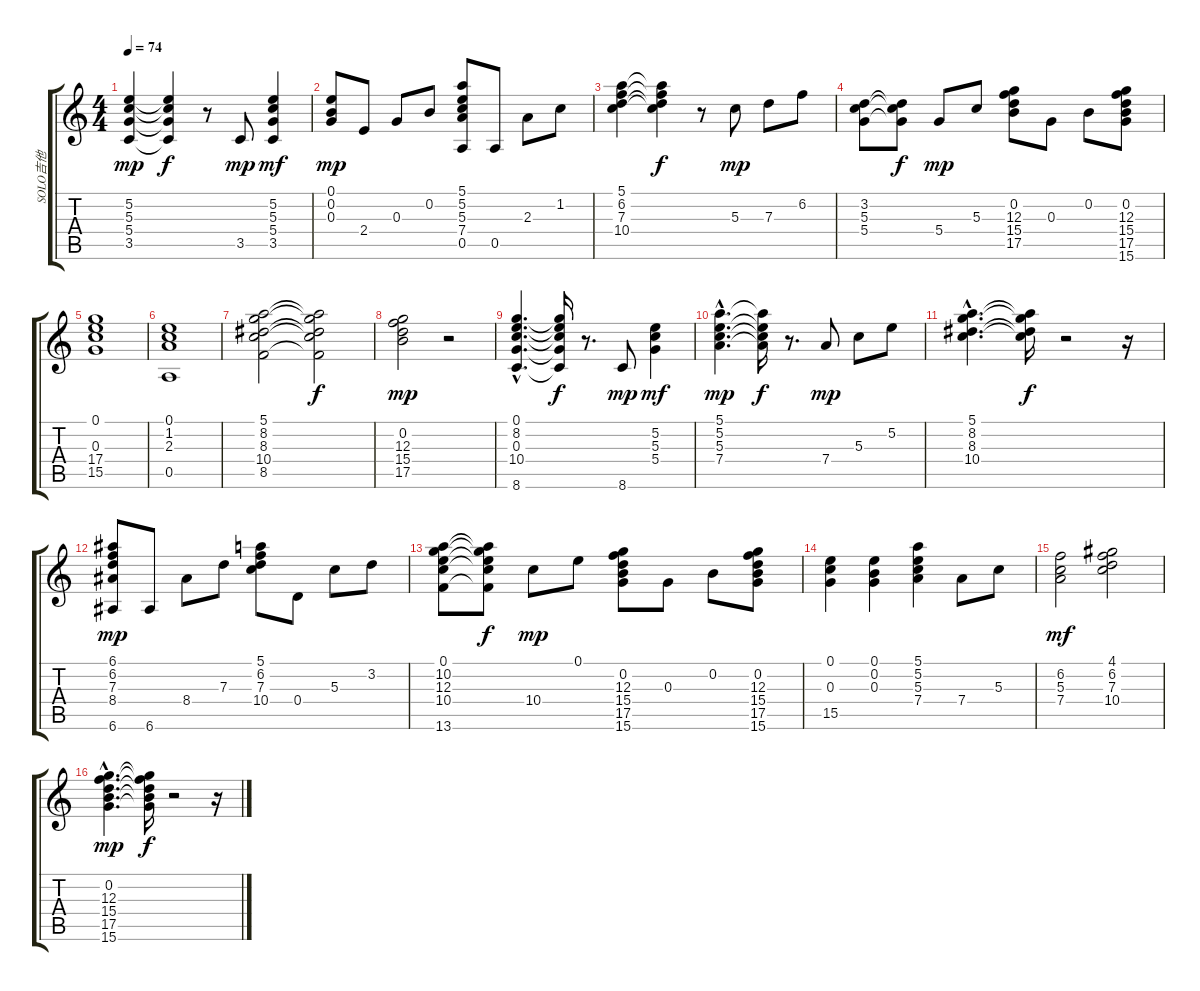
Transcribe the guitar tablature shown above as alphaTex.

\track ("SOLO吉他" "SOLO吉他") {instrument acousticguitarsteel}
\staff {score tabs}
\tuning (E4 B3 G3 D3 A2 E2) {hide}
\ts (4 4)
\tempo 74
\clef g2
\ks c
(5.2 5.3 5.4 3.5).4{dy mp} (5.2{t} 5.3{t} 5.4{t} 3.5{t}).4{dy f} r.8 3.5.8{dy mp} (5.2 5.3 5.4 3.5).4{dy mf} |
(0.1 0.2 0.3).8{dy mp} 2.4.8 0.3.8 0.2.8 (5.1 5.2 5.3 7.4 0.5).8 0.5.8 2.3.8 1.2.8 |
(5.1 6.2 7.3 10.4).4 (5.1{t} 6.2{t} 7.3{t} 10.4{t}).4{dy f} r.8 5.3.8{dy mp} 7.3.8 6.2.8 |
(3.2 5.3 5.4).8 (3.2{t} 5.3{t} 5.4{t}).8{dy f} 5.4.8{dy mp} 5.3.8 (0.2 12.3 15.4 17.5).8 0.3.8 0.2.8 (0.2 12.3 15.4 17.5 15.6).8 |
(0.1 0.3 17.4 15.5).1 |
(0.1 1.2 2.3 0.5).1 |
(5.1 8.2 8.3 10.4 8.5).2 (5.1{t} 8.2{t} 8.3{t} 10.4{t} 8.5{t}).2{dy f} |
(0.2 12.3 15.4 17.5).2{dy mp} r.2 |
(0.1{hac} 8.2{hac} 0.3{hac} 10.4{hac} 8.6{hac}).4{d} (0.1{t} 8.2{t} 0.3{t} 10.4{t} 8.6{t}).16{dy f} r.8{d} 8.6.8{dy mp} (5.2 5.3 5.4).4{dy mf} |
(5.1{hac} 5.2{hac} 5.3{hac} 7.4{hac}).4{d dy mp} (5.1{t} 5.2{t} 5.3{t} 7.4{t}).16{dy f} r.8{d} 7.4.8{dy mp} 5.3.8 5.2.8 |
(5.1{hac} 8.2{hac} 8.3{hac} 10.4{hac}).4{d} (5.1{t} 8.2{t} 8.3{t} 10.4{t}).16{dy f} r.2 r.16 |
(6.1 6.2 7.3 8.4 6.6).8{dy mp} 6.6.8 8.4.8 7.3.8 (5.1 6.2 7.3 10.4).8 0.4.8 5.3.8 3.2.8 |
(0.1 10.2 12.3 10.4 13.6).8 (0.1{t} 10.2{t} 12.3{t} 10.4{t} 13.6{t}).8{dy f} 10.4.8{dy mp} 0.1.8 (0.2 12.3 15.4 17.5 15.6).8 0.3.8 0.2.8 (0.2 12.3 15.4 17.5 15.6).8 |
(0.1 0.3 15.5).4 (0.1 0.2 0.3).4 (5.1 5.2 5.3 7.4).4 7.4.8 5.3.8 |
(6.2 5.3 7.4).2{dy mf} (4.1 6.2 7.3 10.4).2 |
(0.2{hac} 12.3{hac} 15.4{hac} 17.5{hac} 15.6{hac}).4{d dy mp} (0.2{t} 12.3{t} 15.4{t} 17.5{t} 15.6{t}).16{dy f} r.2 r.16
